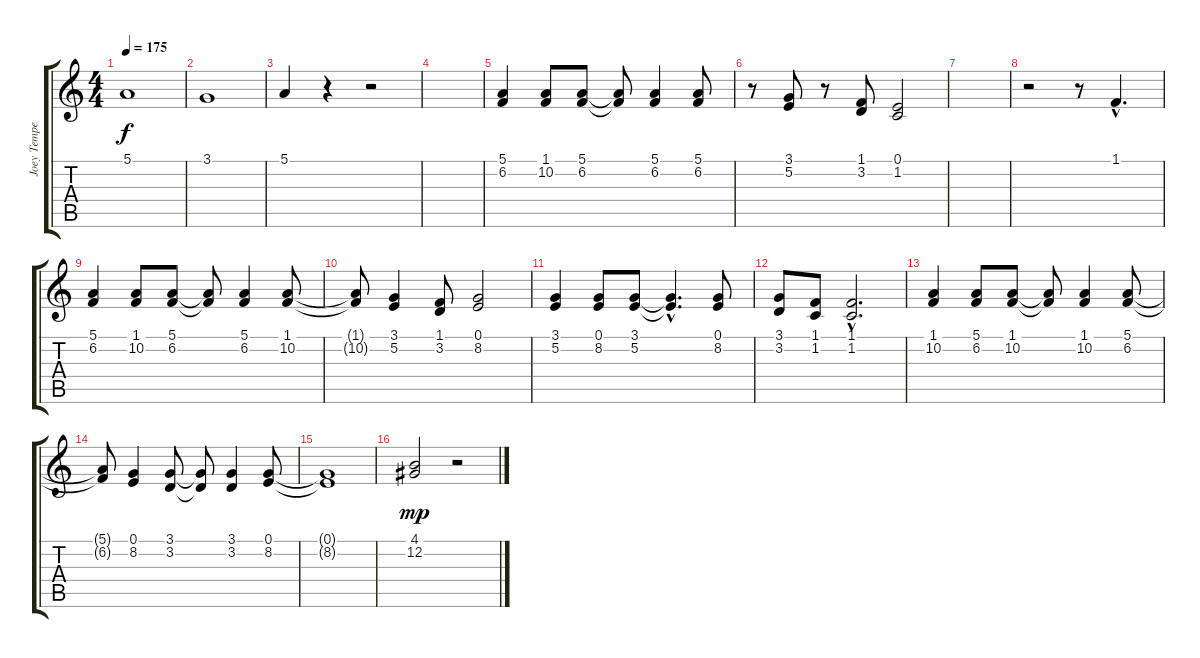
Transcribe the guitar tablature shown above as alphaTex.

\track ("Joey Tempest" "Joey Tempe") {instrument lead6voice}
\staff {score tabs}
\tuning (E4 B3 G3 D3 A2 E2) {hide}
\ts (4 4)
\tempo 175
\clef g2
\ks c
5.1.1{dy f} |
3.1.1 |
5.1.4 r.4 r.2 |
|
(5.1 6.2).4 (1.1 10.2).8 (5.1 6.2).8 (5.1{t} 6.2{t}).8 (5.1 6.2).4 (5.1 6.2).8 |
r.8 (3.1 5.2).8 r.8 (1.1 3.2).8 (0.1 1.2).2 |
|
r.2 r.8 1.1{hac}.4{d} |
(5.1 6.2).4 (1.1 10.2).8 (5.1 6.2).8 (5.1{t} 6.2{t}).8 (5.1 6.2).4 (1.1 10.2).8 |
(1.1{t} 10.2{t}).8 (3.1 5.2).4 (1.1 3.2).8 (0.1 8.2).2 |
(3.1 5.2).4 (0.1 8.2).8 (3.1 5.2).8 (3.1{hac t} 5.2{hac t}).4{d} (0.1 8.2).8 |
(3.1 3.2).8 (1.1 1.2).8 (1.1{hac} 1.2{hac}).2{d} |
(1.1 10.2).4 (5.1 6.2).8 (1.1 10.2).8 (1.1{t} 10.2{t}).8 (1.1 10.2).4 (5.1 6.2).8 |
(5.1{t} 6.2{t}).8 (0.1 8.2).4 (3.1 3.2).8 (3.1{t} 3.2{t}).8 (3.1 3.2).4 (0.1 8.2).8 |
(0.1{t} 8.2{t}).1 |
(4.1 12.2).2{dy mp} r.2
